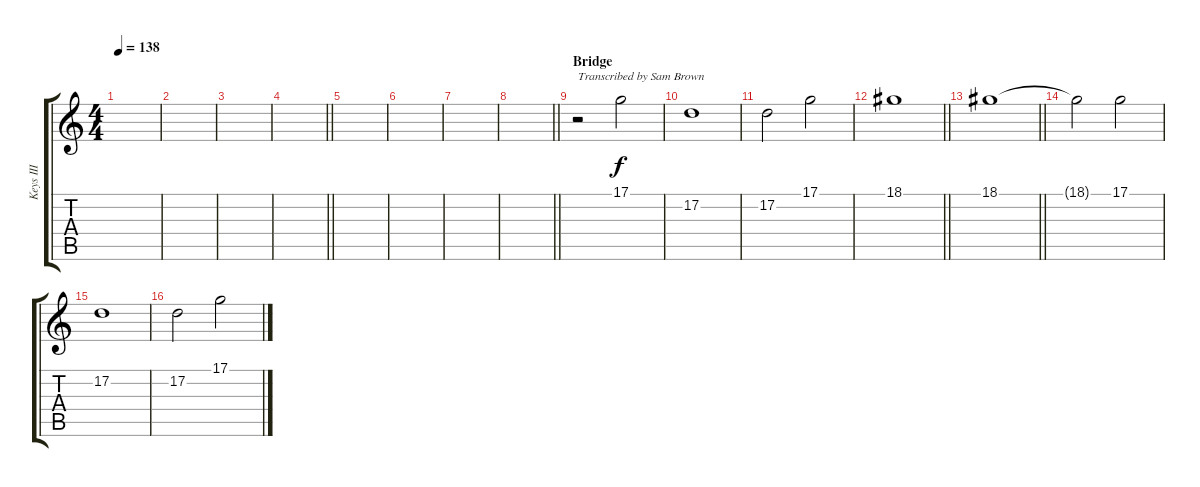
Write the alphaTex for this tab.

\track ("Keys III" "Keys III") {instrument pad8sweep}
\staff {score tabs}
\tuning (D4 A3 F3 C3 G2 C2) {hide}
\ts (4 4)
\section ("" "")
\tempo 138
\clef g2
\ks c
|
|
|
\barLineRight lightlight
|
\section ("" "")
|
|
|
\barLineRight lightlight
|
\section ("" "Bridge")
r.2{txt "Transcribed by Sam Brown"} 17.1.2 |
17.2.1 |
17.2.2 17.1.2 |
\barLineRight lightlight
18.1.1 |
\section ("" "")
\barLineRight lightlight
18.1.1 |
\section ("" "")
18.1{t}.2 17.1.2 |
17.2.1 |
17.2.2 17.1.2
